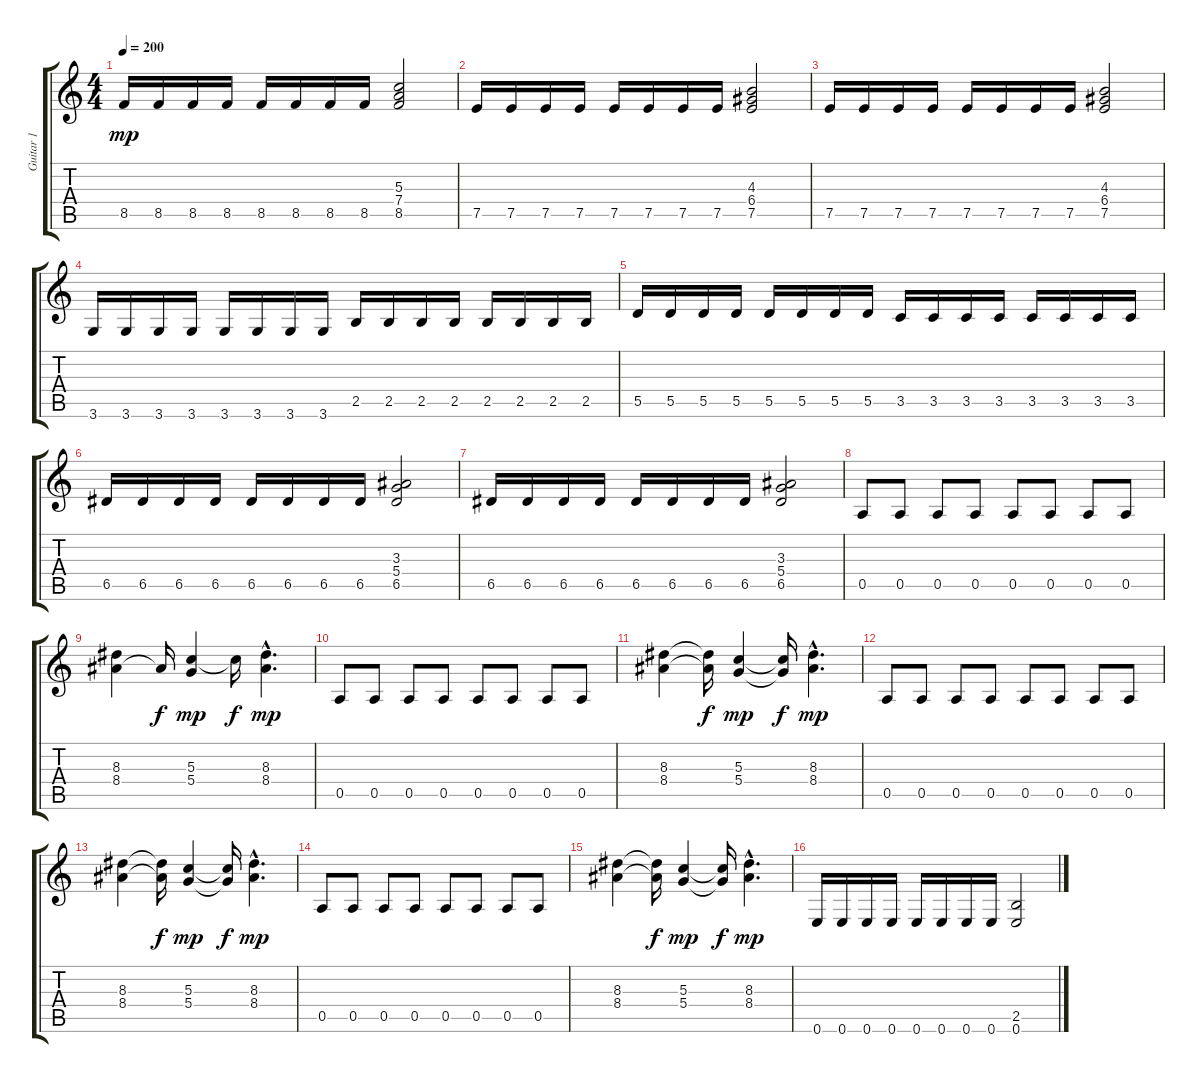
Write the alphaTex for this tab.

\track ("Guitar 1" "Guitar 1") {instrument distortionguitar}
\staff {score tabs}
\tuning (E4 B3 G3 D3 A2 E2) {hide}
\ts (4 4)
\tempo 200
\clef g2
\ks c
8.5.16{dy mp} 8.5.16 8.5.16 8.5.16 8.5.16 8.5.16 8.5.16 8.5.16 (5.3 7.4 8.5).2 |
7.5.16 7.5.16 7.5.16 7.5.16 7.5.16 7.5.16 7.5.16 7.5.16 (4.3 6.4 7.5).2 |
7.5.16 7.5.16 7.5.16 7.5.16 7.5.16 7.5.16 7.5.16 7.5.16 (4.3 6.4 7.5).2 |
3.6.16 3.6.16 3.6.16 3.6.16 3.6.16 3.6.16 3.6.16 3.6.16 2.5.16 2.5.16 2.5.16 2.5.16 2.5.16 2.5.16 2.5.16 2.5.16 |
5.5.16 5.5.16 5.5.16 5.5.16 5.5.16 5.5.16 5.5.16 5.5.16 3.5.16 3.5.16 3.5.16 3.5.16 3.5.16 3.5.16 3.5.16 3.5.16 |
6.5.16 6.5.16 6.5.16 6.5.16 6.5.16 6.5.16 6.5.16 6.5.16 (3.3 5.4 6.5).2 |
6.5.16 6.5.16 6.5.16 6.5.16 6.5.16 6.5.16 6.5.16 6.5.16 (3.3 5.4 6.5).2 |
0.5.8 0.5.8 0.5.8 0.5.8 0.5.8 0.5.8 0.5.8 0.5.8 |
(8.3 8.4).4 8.4{t}.16{dy f} (5.3 5.4).4{dy mp} 5.3{t}.16{dy f} (8.3{hac} 8.4{hac}).4{d dy mp} |
0.5.8 0.5.8 0.5.8 0.5.8 0.5.8 0.5.8 0.5.8 0.5.8 |
(8.3 8.4).4 (8.3{t} 8.4{t}).16{dy f} (5.3 5.4).4{dy mp} (5.3{t} 5.4{t}).16{dy f} (8.3{hac} 8.4{hac}).4{d dy mp} |
0.5.8 0.5.8 0.5.8 0.5.8 0.5.8 0.5.8 0.5.8 0.5.8 |
(8.3 8.4).4 (8.3{t} 8.4{t}).16{dy f} (5.3 5.4).4{dy mp} (5.3{t} 5.4{t}).16{dy f} (8.3{hac} 8.4{hac}).4{d dy mp} |
0.5.8 0.5.8 0.5.8 0.5.8 0.5.8 0.5.8 0.5.8 0.5.8 |
(8.3 8.4).4 (8.3{t} 8.4{t}).16{dy f} (5.3 5.4).4{dy mp} (5.3{t} 5.4{t}).16{dy f} (8.3{hac} 8.4{hac}).4{d dy mp} |
0.6.16 0.6.16 0.6.16 0.6.16 0.6.16 0.6.16 0.6.16 0.6.16 (2.5 0.6).2
